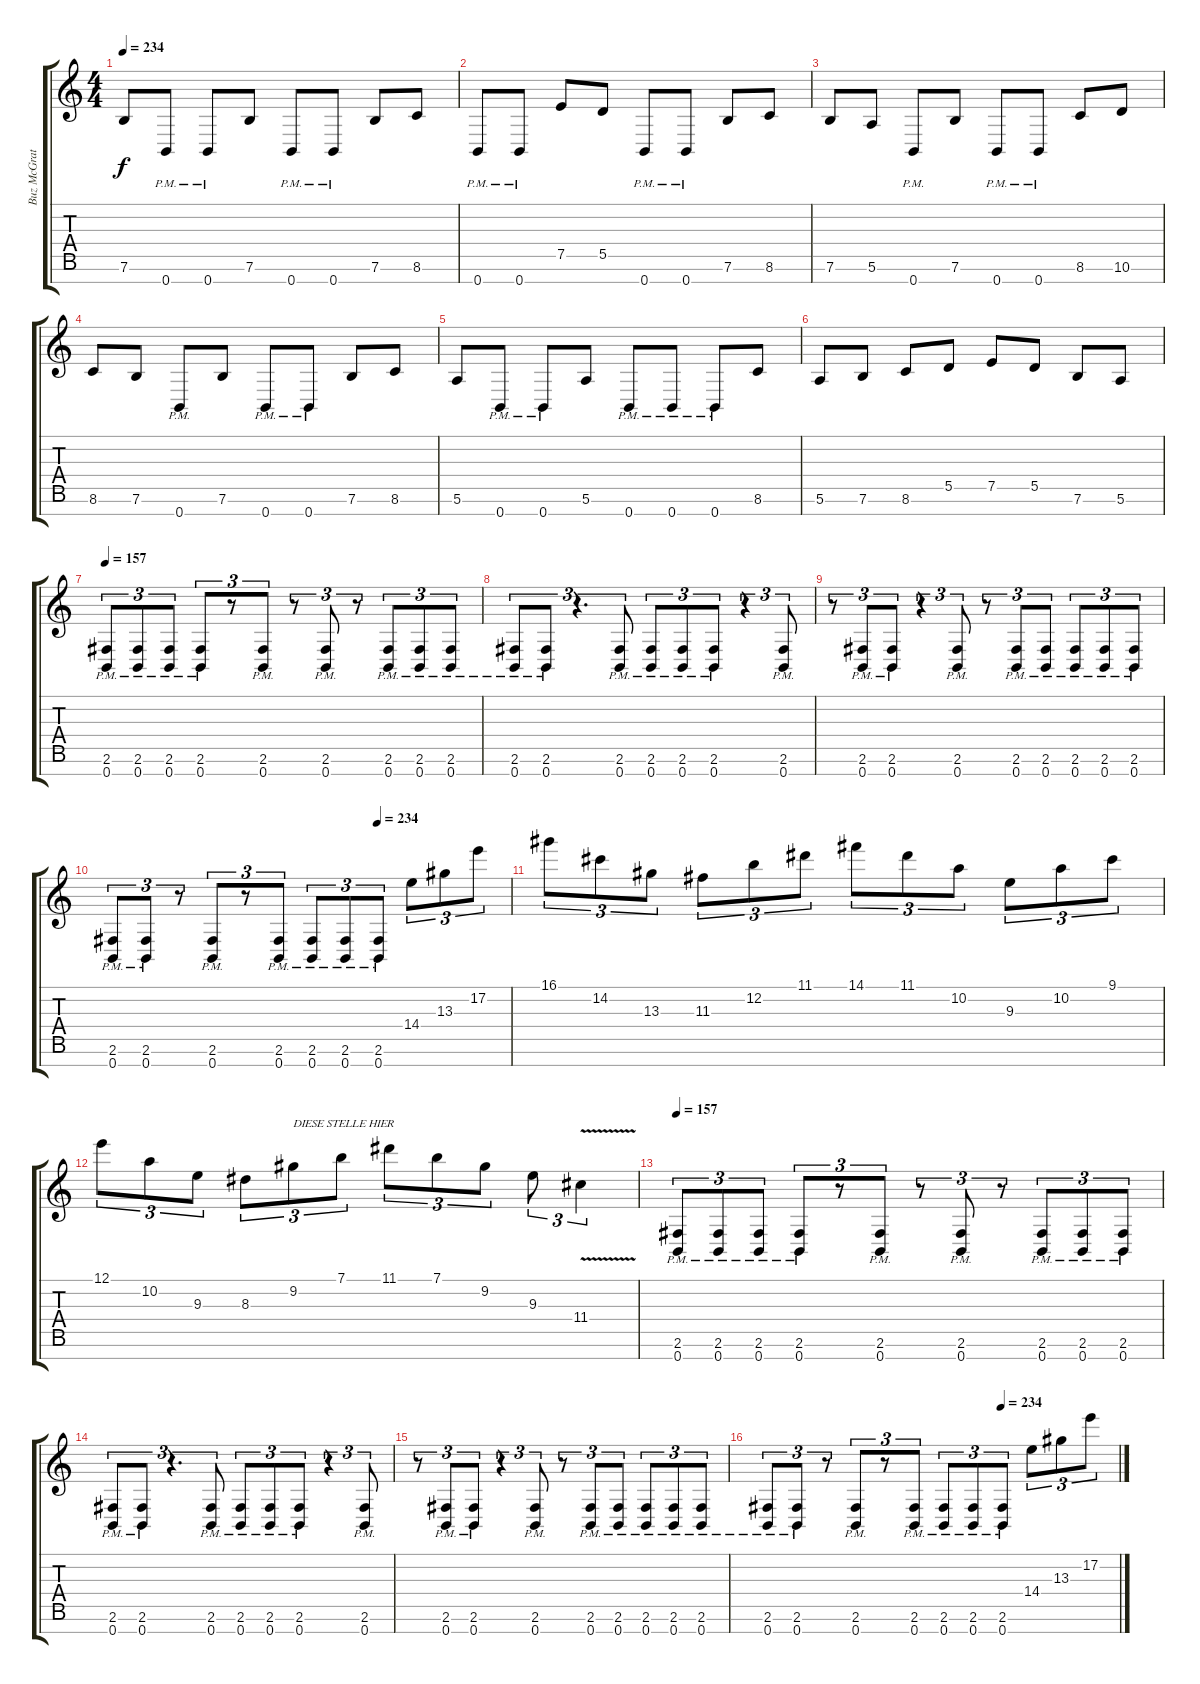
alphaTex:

\track ("Buz McGrath (Guitar)" "Buz McGrat") {instrument distortionguitar}
\staff {score tabs}
\tuning (E4 B3 G3 D3 A2 E2 B1) {hide}
\ts (4 4)
\tempo 234
\clef g2
\ks c
7.6.8{dy f} 0.7{pm}.8 0.7{pm}.8 7.6.8 0.7{pm}.8 0.7{pm}.8 7.6.8 8.6.8 |
0.7{pm}.8 0.7{pm}.8 7.5.8 5.5.8 0.7{pm}.8 0.7{pm}.8 7.6.8 8.6.8 |
7.6.8 5.6.8 0.7{pm}.8 7.6.8 0.7{pm}.8 0.7{pm}.8 8.6.8 10.6.8 |
8.6.8 7.6.8 0.7{pm}.8 7.6.8 0.7{pm}.8 0.7{pm}.8 7.6.8 8.6.8 |
5.6.8 0.7{pm}.8 0.7{pm}.8 5.6.8 0.7{pm}.8 0.7{pm}.8 0.7{pm}.8 8.6.8 |
5.6.8 7.6.8 8.6.8 5.5.8 7.5.8 5.5.8 7.6.8 5.6.8 |
\tempo 157
(2.6{pm} 0.7{pm}).8{tu (3 2)} (2.6{pm} 0.7{pm}).8{tu (3 2)} (2.6{pm} 0.7{pm}).8{tu (3 2)} (2.6{pm} 0.7{pm}).8{tu (3 2)} r.8{tu (3 2)} (2.6{pm} 0.7{pm}).8{tu (3 2)} r.8{tu (3 2)} (2.6{pm} 0.7{pm}).8{tu (3 2)} r.8{tu (3 2)} (2.6{pm} 0.7{pm}).8{tu (3 2)} (2.6{pm} 0.7{pm}).8{tu (3 2)} (2.6{pm} 0.7{pm}).8{tu (3 2)} |
(2.6{pm} 0.7{pm}).8{tu (3 2)} (2.6{pm} 0.7{pm}).8{tu (3 2)} r.4{d tu (3 2)} (2.6{pm} 0.7{pm}).8{tu (3 2)} (2.6{pm} 0.7{pm}).8{tu (3 2)} (2.6{pm} 0.7{pm}).8{tu (3 2)} (2.6{pm} 0.7{pm}).8{tu (3 2)} r.4{tu (3 2)} (2.6{pm} 0.7{pm}).8{tu (3 2)} |
r.8{tu (3 2)} (2.6{pm} 0.7{pm}).8{tu (3 2)} (2.6{pm} 0.7{pm}).8{tu (3 2)} r.4{tu (3 2)} (2.6{pm} 0.7{pm}).8{tu (3 2)} r.8{tu (3 2)} (2.6{pm} 0.7{pm}).8{tu (3 2)} (2.6{pm} 0.7{pm}).8{tu (3 2)} (2.6{pm} 0.7{pm}).8{tu (3 2)} (2.6{pm} 0.7{pm}).8{tu (3 2)} (2.6{pm} 0.7{pm}).8{tu (3 2)} |
\tempo (234 0.6666666666666666)
(2.6{pm} 0.7{pm}).8{tu (3 2)} (2.6{pm} 0.7{pm}).8{tu (3 2)} r.8{tu (3 2)} (2.6{pm} 0.7{pm}).8{tu (3 2)} r.8{tu (3 2)} (2.6{pm} 0.7{pm}).8{tu (3 2)} (2.6{pm} 0.7{pm}).8{tu (3 2)} (2.6{pm} 0.7{pm}).8{tu (3 2)} (2.6{pm} 0.7{pm}).8{tu (3 2)} 14.4.8{tu (3 2)} 13.3.8{tu (3 2)} 17.2.8{tu (3 2)} |
16.1.8{tu (3 2)} 14.2.8{tu (3 2)} 13.3.8{tu (3 2)} 11.3.8{tu (3 2)} 12.2.8{tu (3 2)} 11.1.8{tu (3 2)} 14.1.8{tu (3 2)} 11.1.8{tu (3 2)} 10.2.8{tu (3 2)} 9.3.8{tu (3 2)} 10.2.8{tu (3 2)} 9.1.8{tu (3 2)} |
12.1.8{tu (3 2)} 10.2.8{tu (3 2)} 9.3.8{tu (3 2)} 8.3.8{tu (3 2)} 9.2.8{tu (3 2) txt "DIESE STELLE HIER"} 7.1.8{tu (3 2)} 11.1.8{tu (3 2)} 7.1.8{tu (3 2)} 9.2.8{tu (3 2)} 9.3.8{tu (3 2)} 11.4{v}.4{tu (3 2)} |
\tempo 157
(2.6{pm} 0.7{pm}).8{tu (3 2)} (2.6{pm} 0.7{pm}).8{tu (3 2)} (2.6{pm} 0.7{pm}).8{tu (3 2)} (2.6{pm} 0.7{pm}).8{tu (3 2)} r.8{tu (3 2)} (2.6{pm} 0.7{pm}).8{tu (3 2)} r.8{tu (3 2)} (2.6{pm} 0.7{pm}).8{tu (3 2)} r.8{tu (3 2)} (2.6{pm} 0.7{pm}).8{tu (3 2)} (2.6{pm} 0.7{pm}).8{tu (3 2)} (2.6{pm} 0.7{pm}).8{tu (3 2)} |
(2.6{pm} 0.7{pm}).8{tu (3 2)} (2.6{pm} 0.7{pm}).8{tu (3 2)} r.4{d tu (3 2)} (2.6{pm} 0.7{pm}).8{tu (3 2)} (2.6{pm} 0.7{pm}).8{tu (3 2)} (2.6{pm} 0.7{pm}).8{tu (3 2)} (2.6{pm} 0.7{pm}).8{tu (3 2)} r.4{tu (3 2)} (2.6{pm} 0.7{pm}).8{tu (3 2)} |
r.8{tu (3 2)} (2.6{pm} 0.7{pm}).8{tu (3 2)} (2.6{pm} 0.7{pm}).8{tu (3 2)} r.4{tu (3 2)} (2.6{pm} 0.7{pm}).8{tu (3 2)} r.8{tu (3 2)} (2.6{pm} 0.7{pm}).8{tu (3 2)} (2.6{pm} 0.7{pm}).8{tu (3 2)} (2.6{pm} 0.7{pm}).8{tu (3 2)} (2.6{pm} 0.7{pm}).8{tu (3 2)} (2.6{pm} 0.7{pm}).8{tu (3 2)} |
\tempo (234 0.6666666666666666)
(2.6{pm} 0.7{pm}).8{tu (3 2)} (2.6{pm} 0.7{pm}).8{tu (3 2)} r.8{tu (3 2)} (2.6{pm} 0.7{pm}).8{tu (3 2)} r.8{tu (3 2)} (2.6{pm} 0.7{pm}).8{tu (3 2)} (2.6{pm} 0.7{pm}).8{tu (3 2)} (2.6{pm} 0.7{pm}).8{tu (3 2)} (2.6{pm} 0.7{pm}).8{tu (3 2)} 14.4.8{tu (3 2)} 13.3.8{tu (3 2)} 17.2.8{tu (3 2)}
